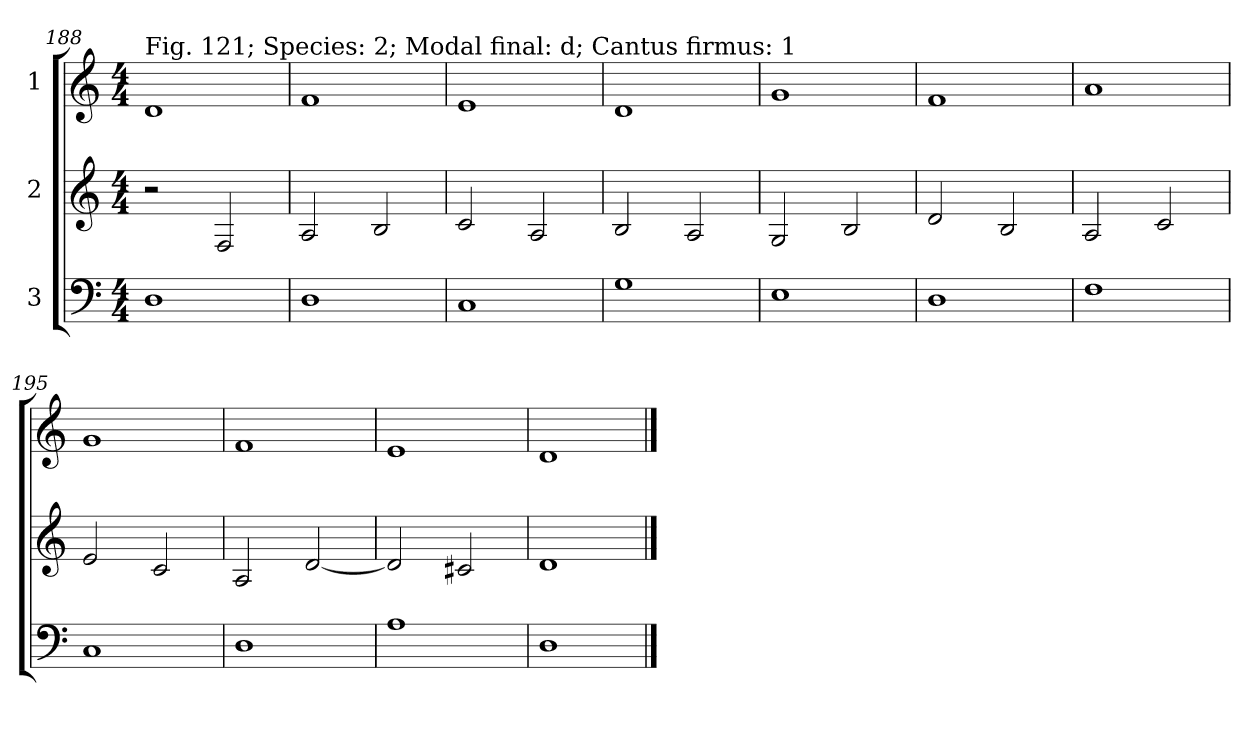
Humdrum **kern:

**kern	**kern	**kern
*part3	*part2	*part1
*staff3	*staff2	*staff1
*I"3	*I"2	*I"1
*clefF4	*clefG2	*clefG2
*k[]	*k[]	*k[]
*M4/4	*M4/4	*M4/4
=188	=188	=188
!	!	!LO:TX:a:t=Fig. 121; Species&colon; 2; Modal final&colon; d; Cantus firmus&colon; 1
1D	2r	1d
.	2F/	.
=189	=189	=189
1D	2A/	1f
.	2B/	.
=190	=190	=190
1C	2c/	1e
.	2A/	.
=191	=191	=191
1G	2B/	1d
.	2A/	.
=192	=192	=192
1E	2G/	1g
.	2B/	.
=193	=193	=193
1D	2d/	1f
.	2B/	.
=194	=194	=194
1F	2A/	1a
.	2c/	.
=195	=195	=195
1C	2e/	1g
.	2c/	.
=196	=196	=196
1D	2A/	1f
.	[2d/	.
=197	=197	=197
1A	2d/]	1e
.	2c#X/	.
=198	=198	=198
1D	1d	1d
==	==	==
*-	*-	*-
